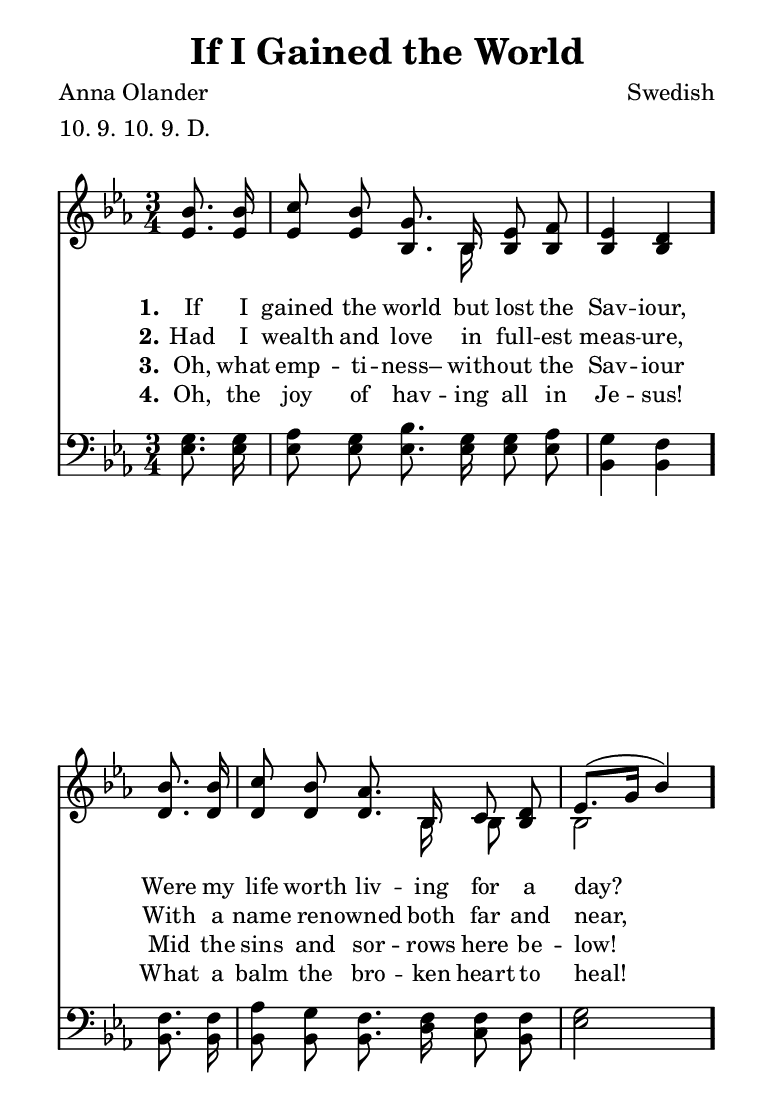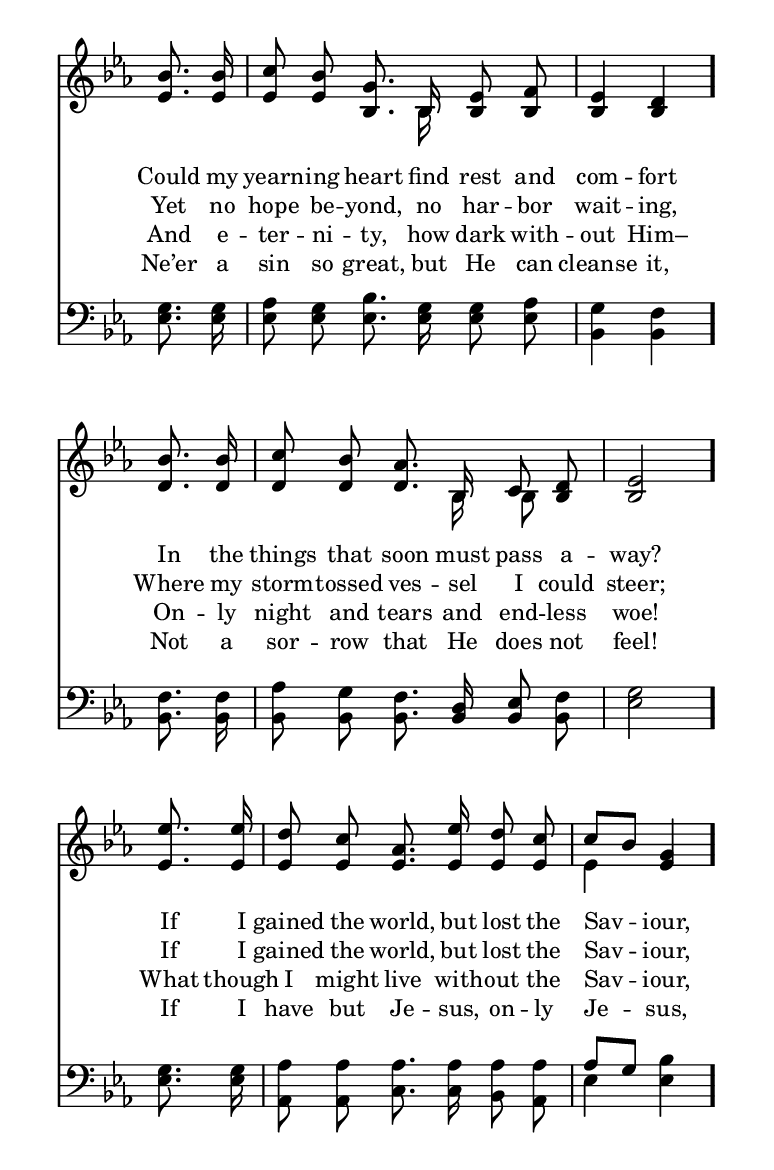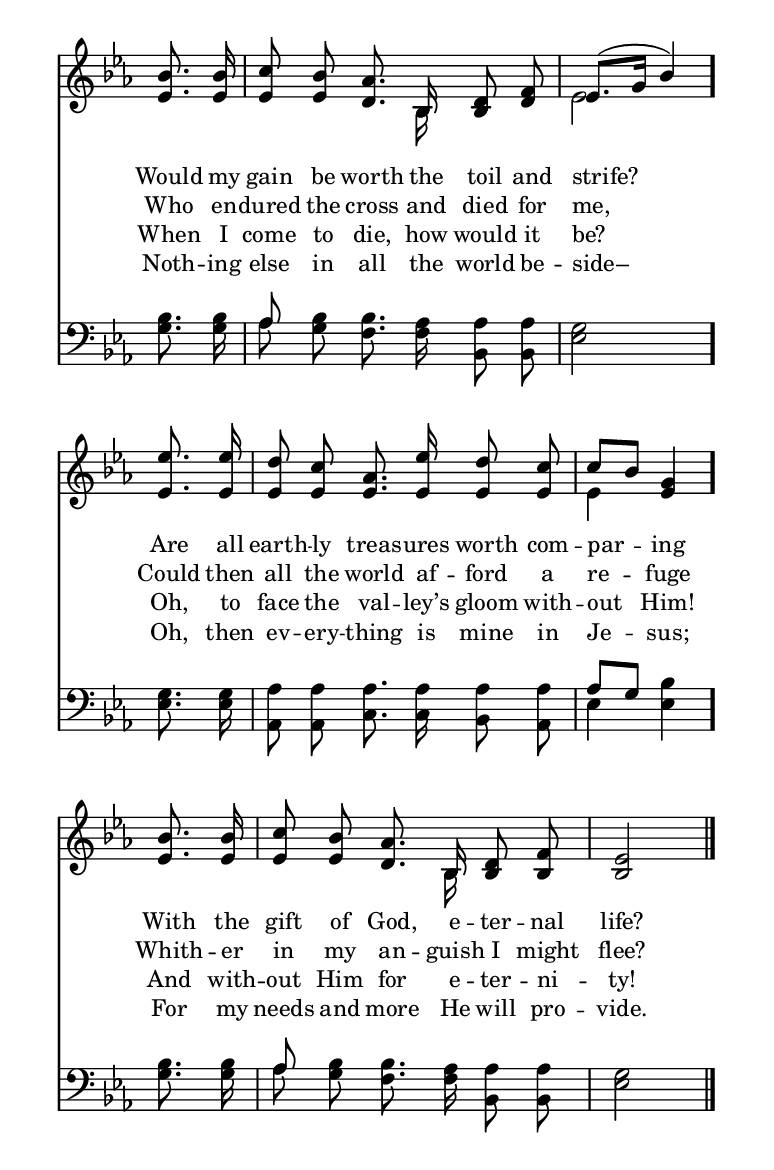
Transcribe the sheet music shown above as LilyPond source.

\include "common/global.ily"
\paper {
  \include "common/paper.ily"
  ragged-last-bottom = ##t
  page-count = #(cond (is-eogsized 2) (#t #f))
  system-count = #(cond (is-eogsized 6) (#t #f))
}

\header{
  %gospel
  hymnnumber = "96"
  title = "If I Gained the World"
  tunename = ""
  meter = "10. 9. 10. 9. D."
  poet = "Anna Olander"
  composer = "Swedish"
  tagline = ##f
}

% for fermata in MIDI
ta = { \tempo 4=70 }
tb = { \tempo 4=35 }

patternAA = { c8. c16 | c8 c8 c8. c16 c8 c8 | c4 c4 }
patternAB = { c8. c16 | c8 c8 c8. c16 c8 c8 | c8.([ c16] c4) }
patternAC = { c8. c16 | c8 c8 c8. c16 c8 c8 | c2}
patternAD = { c8. c16 | c8 c8 c8. c16 c8 c8 | c8[ c8] c4 }

global = {
  \include "common/overrides.ily"
  \override Staff.TimeSignature.style = #'numbered
  \time 3/4
  \override Score.MetronomeMark.transparent = ##t % hide all fermata changes too
  \ta
  \key ees \major
  \partial 4
  \autoBeamOff
}

notesSoprano = {
\global
\relative c'' {

  \changePitch \patternAA { bes bes | c bes g bes, ees f | ees d }
  \changePitch \patternAB { bes' bes | c bes aes bes, c d | ees g bes }
  \changePitch \patternAA { bes bes | c bes g bes, ees f | ees d }
  \changePitch \patternAC { bes' bes | c bes aes bes, c d | ees }

  \changePitch \patternAD { ees' ees | d c aes ees' d c | c bes g }
  \changePitch \patternAB { bes bes | c bes aes bes, d f | ees g bes }
  \changePitch \patternAD { ees ees | d c aes ees' d c | c bes g }
  \changePitch \patternAC { bes bes | c bes aes bes, d f | ees }

  \bar "|."

}
}

notesAlto = {
\global
\relative e' {

  \changePitch \patternAA { ees ees | ees ees bes bes bes bes | bes bes }
  \changePitch \patternAC { d d | d d d bes bes bes | bes }
  \changePitch \patternAA { ees ees | ees ees bes bes bes bes | bes bes }
  \changePitch \patternAC { d d | d d d bes bes bes | bes }

  \changePitch \patternAA { ees ees | ees ees ees ees ees ees | ees ees }
  \changePitch \patternAC { ees ees | ees ees d bes bes d | ees }
  \changePitch \patternAA { ees ees | ees ees ees ees ees ees | ees ees }
  \changePitch \patternAC { ees ees | ees ees d bes bes bes | bes }

}
}

notesTenor = {
\global
\relative a {

  \changePitch \patternAA { g g | aes g bes g g aes | g f }
  \changePitch \patternAC { f f | aes g f f f f | g }
  \changePitch \patternAA { g g | aes g bes g g aes | g f }
  \changePitch \patternAC { f f | aes g f d ees f | g }

  \changePitch \patternAD { g g | aes aes aes aes aes aes | aes g bes }
  \changePitch \patternAC { bes bes | aes bes bes aes aes aes | g }
  \changePitch \patternAD { g g | aes aes aes aes aes aes | aes g bes }
  \changePitch \patternAC { bes bes | aes bes bes aes aes aes | g }

}
}

notesBass = {
\global
\relative f {

  \changePitch \patternAA { ees ees | ees ees ees ees ees ees | bes bes }
  \changePitch \patternAC { bes bes bes bes bes d c bes  | ees }
  \changePitch \patternAA { ees ees | ees ees ees ees ees ees | bes bes }
  \changePitch \patternAC { bes bes | bes bes bes bes bes bes | ees }

  \changePitch \patternAA { ees ees | aes, aes c c bes aes | ees' ees }
  \changePitch \patternAC { g g | aes g f f bes, bes | ees }
  \changePitch \patternAA { ees ees | aes, aes c c bes aes | ees' ees }
  \changePitch \patternAC { g g | aes g f f bes, bes | ees }

}
}

wordsA = \lyricmode {
\set stanza = "1."

If I gained the world but lost the Sav -- iour, \bar "."
Were my life worth liv -- ing for a day? \bar "."
Could my yearn -- ing heart find rest and com -- fort \bar "."
In the things that soon must pass a -- way? \bar "."
If I gained the world, but lost the Sav -- iour, \bar "."
Would my gain be worth the toil and strife? \bar "."
Are all earth -- ly treas -- ures worth com -- par -- ing \bar "."
With the gift of God, e -- ter -- nal life? \bar "."

}

wordsB = \lyricmode {
\set stanza = "2."

Had I wealth and love in full -- est meas -- ure,
With a name ren -- owned both far and near,
Yet no hope be -- yond, no har -- bor wait -- ing,
Where my storm -- tossed ves -- sel I could steer;
If I gained the world, but lost the Sav -- iour,
Who en -- dured the cross and died for me,
Could then all the world af -- ford a re -- fuge
Whith -- er in my an -- guish I might flee?

}

wordsC = \lyricmode {
\set stanza = "3."

Oh, what emp -- ti -- ness– with -- out the Sav -- iour
Mid the sins and sor -- rows here be -- low!
And e -- ter -- ni -- ty, how dark with -- out Him–
On -- ly night and tears and end -- less woe!
What though I might live with -- out the Sav -- iour,
When I come to die, how would it be?
Oh, to face the val -- ley’s gloom with -- out Him!
And with -- out Him for e -- ter -- ni -- ty!

}

wordsD = \lyricmode {
\set stanza = "4."

Oh, the joy of hav -- ing all in Je -- sus!
What a balm the bro -- ken heart to heal!
Ne’er a sin so great, but He can cleanse it,
Not a sor -- row that He does not feel!
If I have but Je -- sus, on -- ly Je -- sus,
Noth -- ing else in all the world be -- side–
Oh, then ev -- ery -- thing is mine in Je -- sus;
For my needs and more He will pro -- vide.

}

\score {
  \context ChoirStaff <<
    \context Staff = upper <<
      \set Staff.autoBeaming = ##f
      \set ChoirStaff.systemStartDelimiter = #'SystemStartBar
      \set ChoirStaff.printPartCombineTexts = ##f
      \partcombine #'(2 . 9) \notesSoprano \notesAlto
      \context NullVoice = sopranos { \voiceOne << \notesSoprano >> }
      \context NullVoice = altos { \voiceTwo << \notesAlto >> }
      \context Lyrics = one   \lyricsto sopranos \wordsA
      \context Lyrics = two   \lyricsto sopranos \wordsB
      \context Lyrics = three \lyricsto sopranos \wordsC
      \context Lyrics = four  \lyricsto sopranos \wordsD
    >>
    \context Staff = men <<
      \set Staff.autoBeaming = ##f
      \clef bass
      \set ChoirStaff.printPartCombineTexts = ##f
      \partcombine #'(2 . 9) \notesTenor \notesBass
      \context NullVoice = tenors { \voiceOne << \notesTenor >> }
      \context NullVoice = basses { \voiceTwo << \notesBass >> }
    >>
  >>
  \layout {
    \include "common/layout.ily"
  }
  \midi{
    \include "common/midi.ily"
  }
}

\version "2.19.49"  % necessary for upgrading to future LilyPond versions.

% vi:set et ts=2 sw=2 ai nocindent syntax=lilypond:
